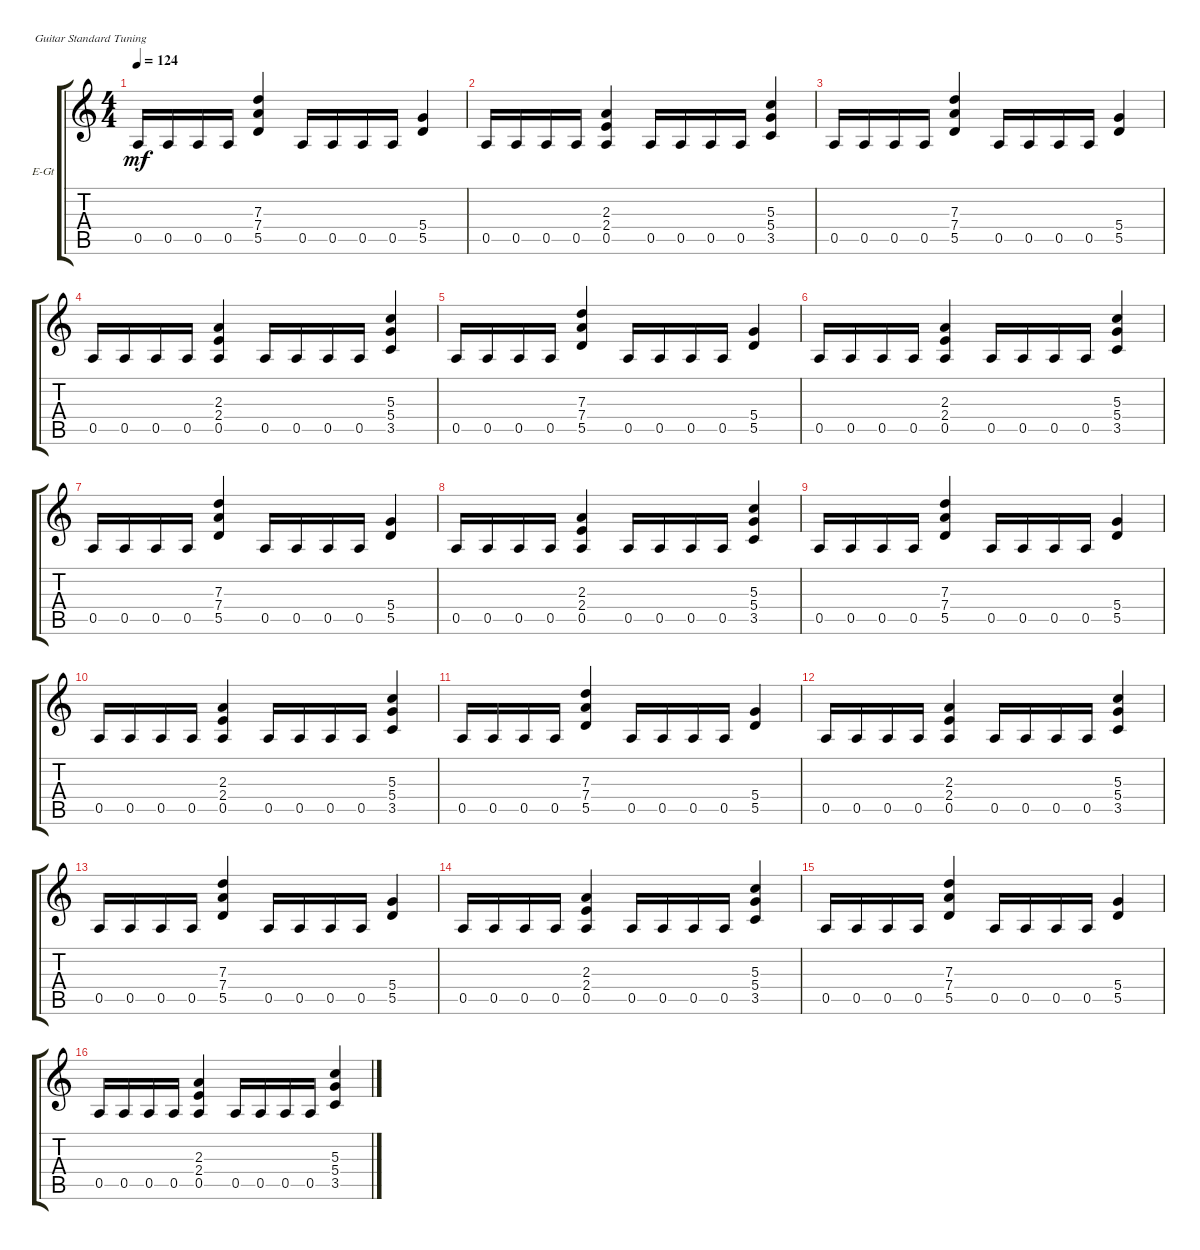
\defaultSystemsLayout 4
\bracketExtendMode groupsimilarinstruments
\firstSystemTrackNameOrientation horizontal
\otherSystemsTrackNameOrientation horizontal
\track ("VINNIE VINCENT" "E-Gt") {solo instrument distortionguitar}
\staff {score tabs}
\tuning (E4 B3 G3 D3 A2 E2)
\ts (4 4)
\tempo 124
\clef g2
\ks c
0.5.16{dy mf} 0.5.16 0.5.16 0.5.16 (5.5 7.4 7.3).4 0.5.16 0.5.16 0.5.16 0.5.16 (5.4 5.5).4 |
0.5.16 0.5.16 0.5.16 0.5.16 (0.5 2.4 2.3).4 0.5.16 0.5.16 0.5.16 0.5.16 (3.5 5.4 5.3).4 |
0.5.16 0.5.16 0.5.16 0.5.16 (5.5 7.4 7.3).4 0.5.16 0.5.16 0.5.16 0.5.16 (5.4 5.5).4 |
0.5.16 0.5.16 0.5.16 0.5.16 (0.5 2.4 2.3).4 0.5.16 0.5.16 0.5.16 0.5.16 (3.5 5.4 5.3).4 |
0.5.16 0.5.16 0.5.16 0.5.16 (5.5 7.4 7.3).4 0.5.16 0.5.16 0.5.16 0.5.16 (5.4 5.5).4 |
0.5.16 0.5.16 0.5.16 0.5.16 (0.5 2.4 2.3).4 0.5.16 0.5.16 0.5.16 0.5.16 (3.5 5.4 5.3).4 |
0.5.16 0.5.16 0.5.16 0.5.16 (5.5 7.4 7.3).4 0.5.16 0.5.16 0.5.16 0.5.16 (5.4 5.5).4 |
0.5.16 0.5.16 0.5.16 0.5.16 (0.5 2.4 2.3).4 0.5.16 0.5.16 0.5.16 0.5.16 (3.5 5.4 5.3).4 |
0.5.16 0.5.16 0.5.16 0.5.16 (5.5 7.4 7.3).4 0.5.16 0.5.16 0.5.16 0.5.16 (5.4 5.5).4 |
0.5.16 0.5.16 0.5.16 0.5.16 (0.5 2.4 2.3).4 0.5.16 0.5.16 0.5.16 0.5.16 (3.5 5.4 5.3).4 |
0.5.16 0.5.16 0.5.16 0.5.16 (5.5 7.4 7.3).4 0.5.16 0.5.16 0.5.16 0.5.16 (5.4 5.5).4 |
0.5.16 0.5.16 0.5.16 0.5.16 (0.5 2.4 2.3).4 0.5.16 0.5.16 0.5.16 0.5.16 (3.5 5.4 5.3).4 |
0.5.16 0.5.16 0.5.16 0.5.16 (5.5 7.4 7.3).4 0.5.16 0.5.16 0.5.16 0.5.16 (5.4 5.5).4 |
0.5.16 0.5.16 0.5.16 0.5.16 (0.5 2.4 2.3).4 0.5.16 0.5.16 0.5.16 0.5.16 (3.5 5.4 5.3).4 |
0.5.16 0.5.16 0.5.16 0.5.16 (5.5 7.4 7.3).4 0.5.16 0.5.16 0.5.16 0.5.16 (5.4 5.5).4 |
0.5.16 0.5.16 0.5.16 0.5.16 (0.5 2.4 2.3).4 0.5.16 0.5.16 0.5.16 0.5.16 (3.5 5.4 5.3).4
